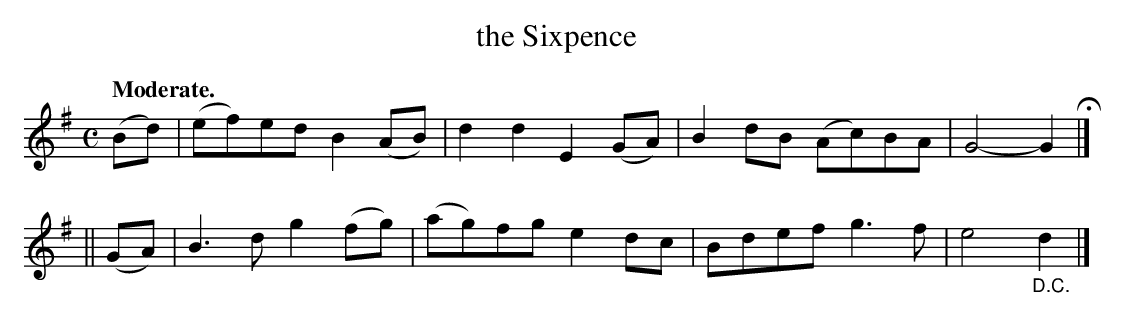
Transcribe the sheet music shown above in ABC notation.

X:1
T: the Sixpence
Q: "Moderate."
M: C
L: 1/8
K: G
   (Bd) | (ef)ed B2(AB) | d2d2 E2(GA) | B2dB (Ac)BA | G4-G2 H|]
|| (GA) | B3d g2(fg) | (ag)fg e2dc | Bdef g3f | e4 "_D.C."d2 |]
